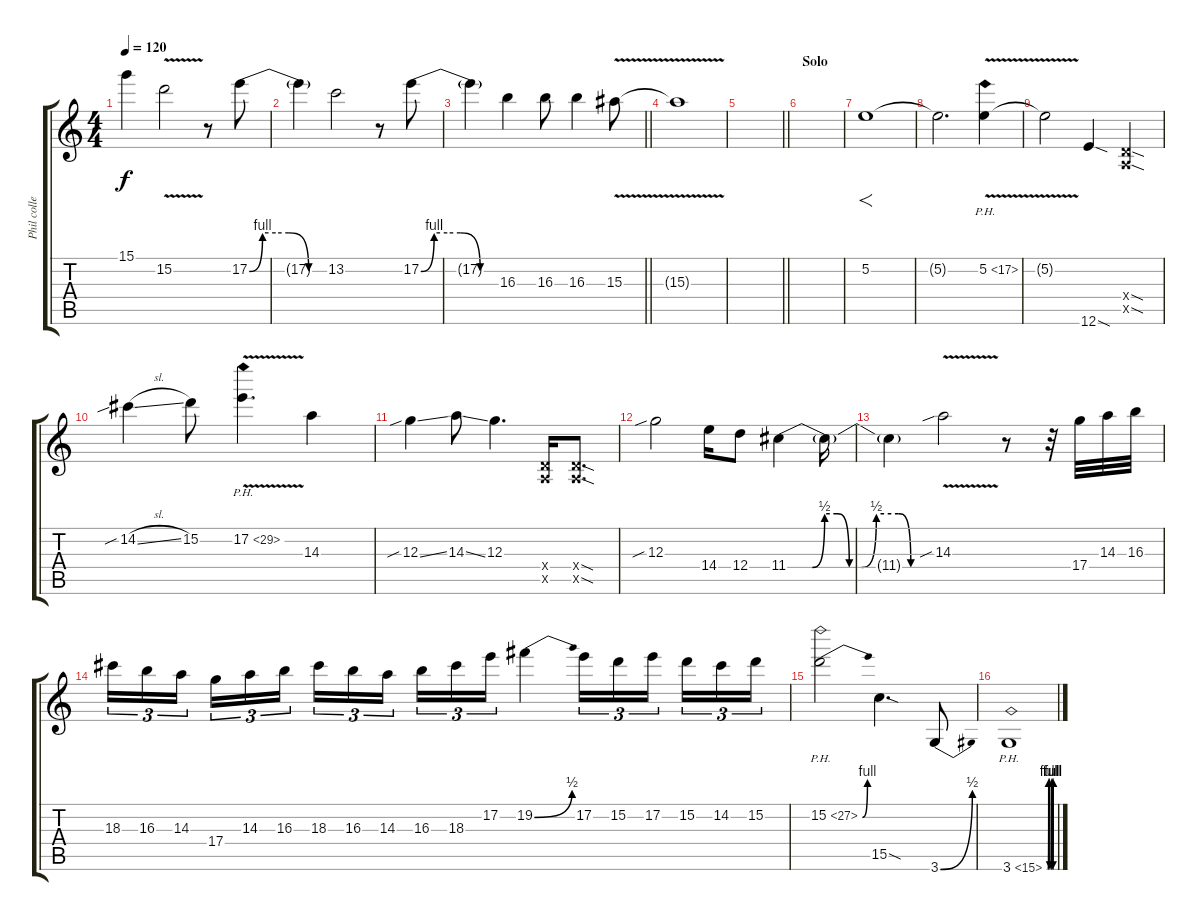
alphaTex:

\track ("Phil collen" "Phil colle") {instrument distortionguitar}
\staff {score tabs}
\tuning (E4 B3 G3 D3 A2 E2) {hide}
\ts (4 4)
\tempo 120
\clef g2
\ks c
15.1{t}.4{dy f} 15.2{v}.2 r.8 17.2{be (custom 0 0 10 4 20 4 30 4 45 0 60 0)}.8 |
17.2{t}.4 13.2.2 r.8 17.2{be (custom 0 0 10 4 20 4 30 4 45 0 60 0)}.8 |
\barLineRight lightlight
17.2{t}.4 16.3.4 16.3.8 16.3.4 15.3{v}.8 |
15.3{t}.1 |
\barLineRight lightlight
|
\section ("" "Solo")
|
5.2.1{f} |
5.2{t}.2{d} 5.2{ph 12 v}.4 |
5.2{t}.2 12.6{sod}.4 (0.4{sod x} 0.5{sod x}).4 |
14.2{sib sl}.4 15.2.8 17.2{ph 12 v}.4{d} 14.3.4 |
12.3{sib ss}.4 14.3{ss}.8 12.3.4{d} (0.4{x} 0.5{x}).16 (0.4{sod x} 0.5{sod x}).8{d} |
12.3{sib}.2 14.4.16 12.4.8 11.4{be (custom 0 0 10 0 15 2 20 2 25 0 30 0 36 2 45 2 50 0 60 0)}.4 11.4{t}.16 |
11.4{t}.4 14.3{v sib}.2 r.8 r.32 17.4.32 14.3.32 16.3.32 |
18.3.16{tu (3 2)} 16.3.16{tu (3 2)} 14.3.16{tu (3 2) beam splitsecondary} 17.4.16{tu (3 2)} 14.3.16{tu (3 2)} 16.3.16{tu (3 2)} 18.3.16{tu (3 2)} 16.3.16{tu (3 2)} 14.3.16{tu (3 2) beam splitsecondary} 16.3.16{tu (3 2)} 18.3.16{tu (3 2)} 17.2.16{tu (3 2)} 19.2{be (bend 0 0 60 2)}.4 17.2.16{tu (3 2)} 15.2.16{tu (3 2)} 17.2.16{tu (3 2) beam splitsecondary} 15.2.16{tu (3 2)} 14.2.16{tu (3 2)} 15.2.16{tu (3 2)} |
15.2{be (bend 0 0 60 4) ph 12}.2 15.5{sod}.4{d} 3.6{be (bend 0 0 60 2)}.8 |
3.6{be (custom 0 0 10 0 15 4 20 4 25 0 35 0 41 4 45 4 51 0 55 4 60 4) ph 12}.1
